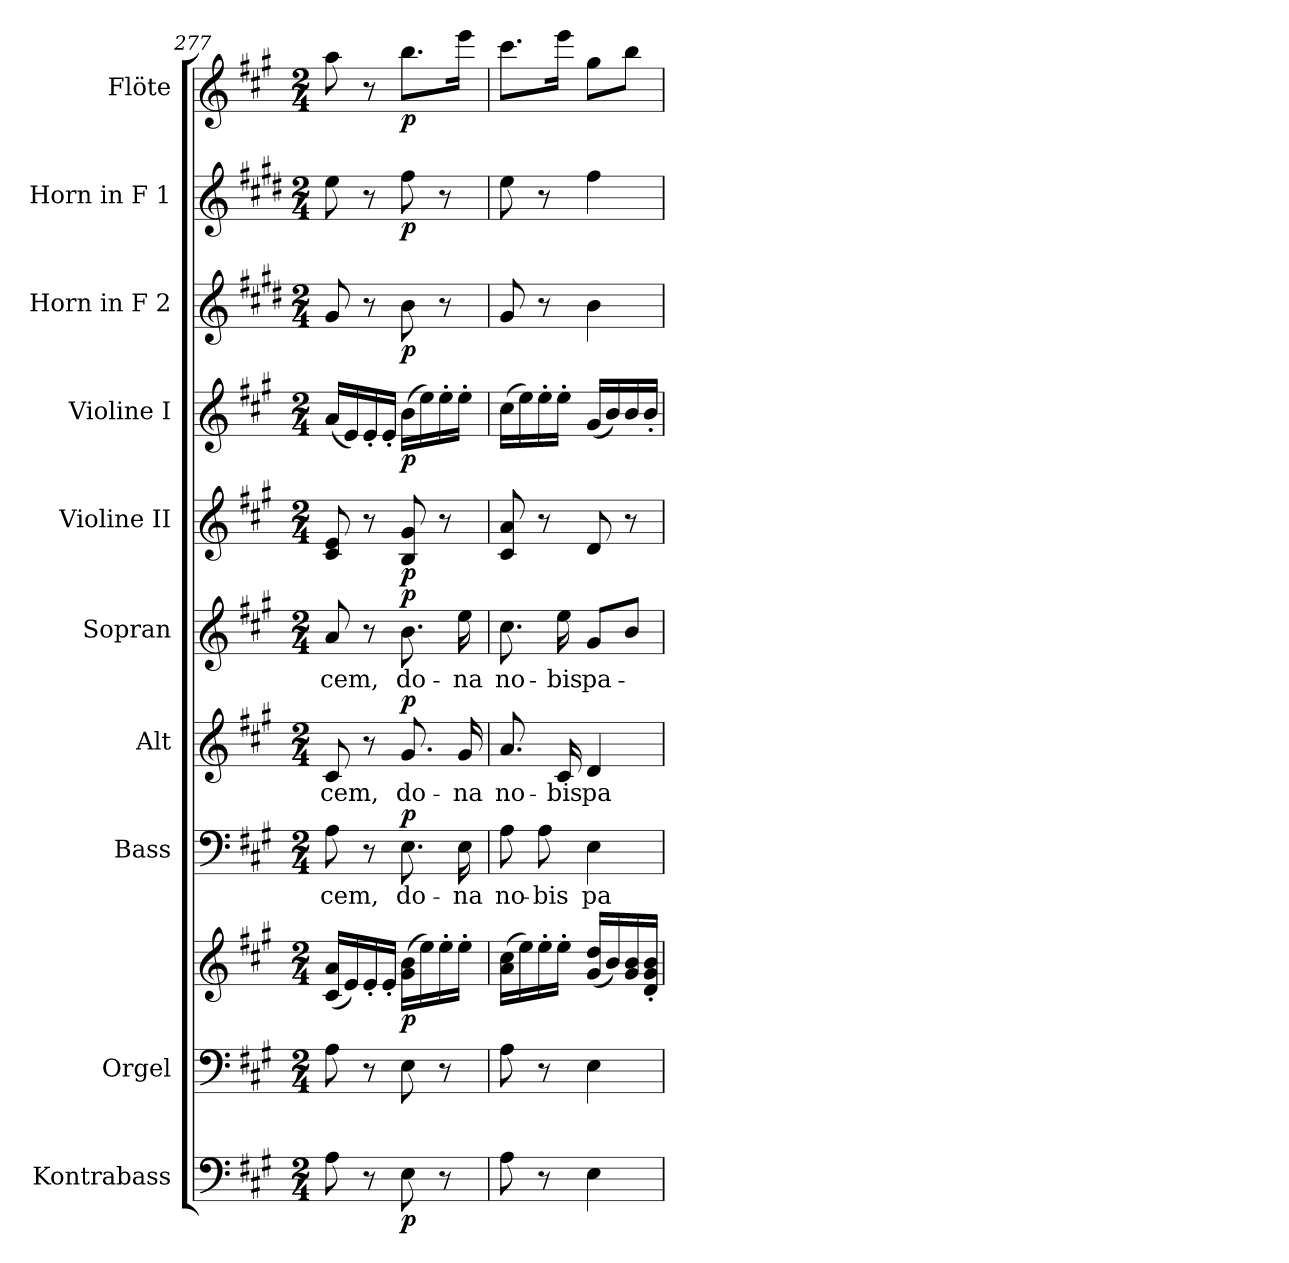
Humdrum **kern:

**kern	**dynam	**kern	**kern	**dynam	**kern	**text	**dynam	**kern	**text	**dynam	**kern	**text	**dynam	**kern	**dynam	**kern	**dynam	**kern	**dynam	**kern	**dynam	**kern	**dynam
*part10	*part10	*part9	*part9	*part9	*part8	*part8	*part8	*part7	*part7	*part7	*part6	*part6	*part6	*part5	*part5	*part4	*part4	*part3	*part3	*part2	*part2	*part1	*part1
*staff11	*staff11	*staff10	*staff9	*staff9/10	*staff8	*staff8	*staff8	*staff7	*staff7	*staff7	*staff6	*staff6	*staff6	*staff5	*staff5	*staff4	*staff4	*staff3	*staff3	*staff2	*staff2	*staff1	*staff1
*I"Kontrabass	*	*I"Orgel	*	*	*I"Bass	*	*	*I"Alt	*	*	*I"Sopran	*	*	*I"Violine II	*	*I"Violine I	*	*I"Horn in F 2	*	*I"Horn in F 1	*	*I"Flöte	*
*I'Kb.	*	*I'Org.	*	*	*I'B.	*	*	*I'A.	*	*	*I'S.	*	*	*I'Vl. II	*	*I'Vl. I	*	*	*	*	*	*I'Fl.	*
*clefF4	*	*clefF4	*clefG2	*	*clefF4	*	*	*clefG2	*	*	*clefG2	*	*	*clefG2	*	*clefG2	*	*clefG2	*	*clefG2	*	*clefG2	*
*ITrd7c12	*	*	*	*	*	*	*	*	*	*	*	*	*	*	*	*	*	*ITrd4c7	*	*ITrd4c7	*	*	*
*k[f#c#g#]	*	*k[f#c#g#]	*k[f#c#g#]	*	*k[f#c#g#]	*	*	*k[f#c#g#]	*	*	*k[f#c#g#]	*	*	*k[f#c#g#]	*	*k[f#c#g#]	*	*k[f#c#g#]	*	*k[f#c#g#]	*	*k[f#c#g#]	*
*A:	*	*A:	*A:	*	*A:	*	*	*A:	*	*	*A:	*	*	*A:	*	*A:	*	*A:	*	*A:	*	*A:	*
*M2/4	*	*M2/4	*M2/4	*	*M2/4	*	*	*M2/4	*	*	*M2/4	*	*	*M2/4	*	*M2/4	*	*M2/4	*	*M2/4	*	*M2/4	*
=277	=277	=277	=277	=277	=277	=277	=277	=277	=277	=277	=277	=277	=277	=277	=277	=277	=277	=277	=277	=277	=277	=277	=277
!	!	!	!	!	!	!LO:LY:b	!	!	!LO:LY:b	!	!	!LO:LY:b	!	!	!	!	!	!	!	!	!	!	!
8AA\	.	8A\	(<16c#/ 16a/LL	.	8A\	-cem,	.	8c#/	-cem,	.	8a/	-cem,	.	8c#/ 8e/	.	(<16a/LL	.	8c#/	.	8a\	.	8aa\	.
.	.	.	16e/)	.	.	.	.	.	.	.	.	.	.	.	.	16e/)	.	.	.	.	.	.	.
8r	.	8r	16e'</	.	8r	.	.	8r	.	.	8r	.	.	8r	.	16e'</	.	8r	.	8r	.	8r	.
.	.	.	16e'</JJ	.	.	.	.	.	.	.	.	.	.	.	.	16e'</JJ	.	.	.	.	.	.	.
!	!LO:DY:b	!	!	!LO:DY:b	!	!LO:LY:b	!LO:DY:a	!	!LO:LY:b	!LO:DY:a	!	!LO:LY:b	!LO:DY:a	!	!LO:DY:b	!	!LO:DY:b	!	!LO:DY:b	!	!LO:DY:b	!	!LO:DY:b
8EE\	p	8E\	(>16g#\ 16b\LL	p	8.E\	do-	p	8.g#/	do-	p	8.b\	do-	p	8B/ 8g#/	p	(>16b\LL	p	8e\	p	8b\	p	8.bb\L	p
.	.	.	16ee\)	.	.	.	.	.	.	.	.	.	.	.	.	16ee\)	.	.	.	.	.	.	.
8r	.	8r	16ee'>\	.	.	.	.	.	.	.	.	.	.	8r	.	16ee'>\	.	8r	.	8r	.	.	.
!	!	!	!	!	!	!LO:LY:b	!	!	!LO:LY:b	!	!	!LO:LY:b	!	!	!	!	!	!	!	!	!	!	!
.	.	.	16ee'>\JJ	.	16E\	-na	.	16g#/	-na	.	16ee\	-na	.	.	.	16ee'>\JJ	.	.	.	.	.	16eee\Jk	.
=278	=278	=278	=278	=278	=278	=278	=278	=278	=278	=278	=278	=278	=278	=278	=278	=278	=278	=278	=278	=278	=278	=278	=278
!	!	!	!	!	!	!LO:LY:b	!	!	!LO:LY:b	!	!	!LO:LY:b	!	!	!	!	!	!	!	!	!	!	!
8AA\	.	8A\	(>16a\ 16cc#\LL	.	8A\	no-	.	8.a/	no-	.	8.cc#\	no-	.	8c#/ 8a/	.	(>16cc#\LL	.	8c#/	.	8a\	.	8.ccc#\L	.
.	.	.	16ee\)	.	.	.	.	.	.	.	.	.	.	.	.	16ee\)	.	.	.	.	.	.	.
!	!	!	!	!	!	!LO:LY:b	!	!	!	!	!	!	!	!	!	!	!	!	!	!	!	!	!
8r	.	8r	16ee'>\	.	8A\	-bis	.	.	.	.	.	.	.	8r	.	16ee'>\	.	8r	.	8r	.	.	.
!	!	!	!	!	!	!	!	!	!LO:LY:b	!	!	!LO:LY:b	!	!	!	!	!	!	!	!	!	!	!
.	.	.	16ee'>\JJ	.	.	.	.	16c#/	-bis	.	16ee\	-bis	.	.	.	16ee'>\JJ	.	.	.	.	.	16eee\Jk	.
!	!	!	!	!	!	!LO:LY:b	!	!	!LO:LY:b	!	!	!LO:LY:b	!	!	!	!	!	!	!	!	!	!	!
4EE\	.	4E\	(<16g#/ 16dd/LL	.	4E\	pa-	.	4d/	pa-	.	8g#/L	pa-	.	8d/	.	(<16g#/LL	.	4e\	.	4b\	.	8gg#\L	.
.	.	.	16b/)	.	.	.	.	.	.	.	.	.	.	.	.	16b/)	.	.	.	.	.	.	.
.	.	.	16g#/ 16b/	.	.	.	.	.	.	.	8b/J	.	.	8r	.	16b/	.	.	.	.	.	8bb\J	.
.	.	.	16d/'< 16g#/'< 16b/'<JJ	.	.	.	.	.	.	.	.	.	.	.	.	16b'</JJ	.	.	.	.	.	.	.
=	=	=	=	=	=	=	=	=	=	=	=	=	=	=	=	=	=	=	=	=	=	=	=
*-	*-	*-	*-	*-	*-	*-	*-	*-	*-	*-	*-	*-	*-	*-	*-	*-	*-	*-	*-	*-	*-	*-	*-
